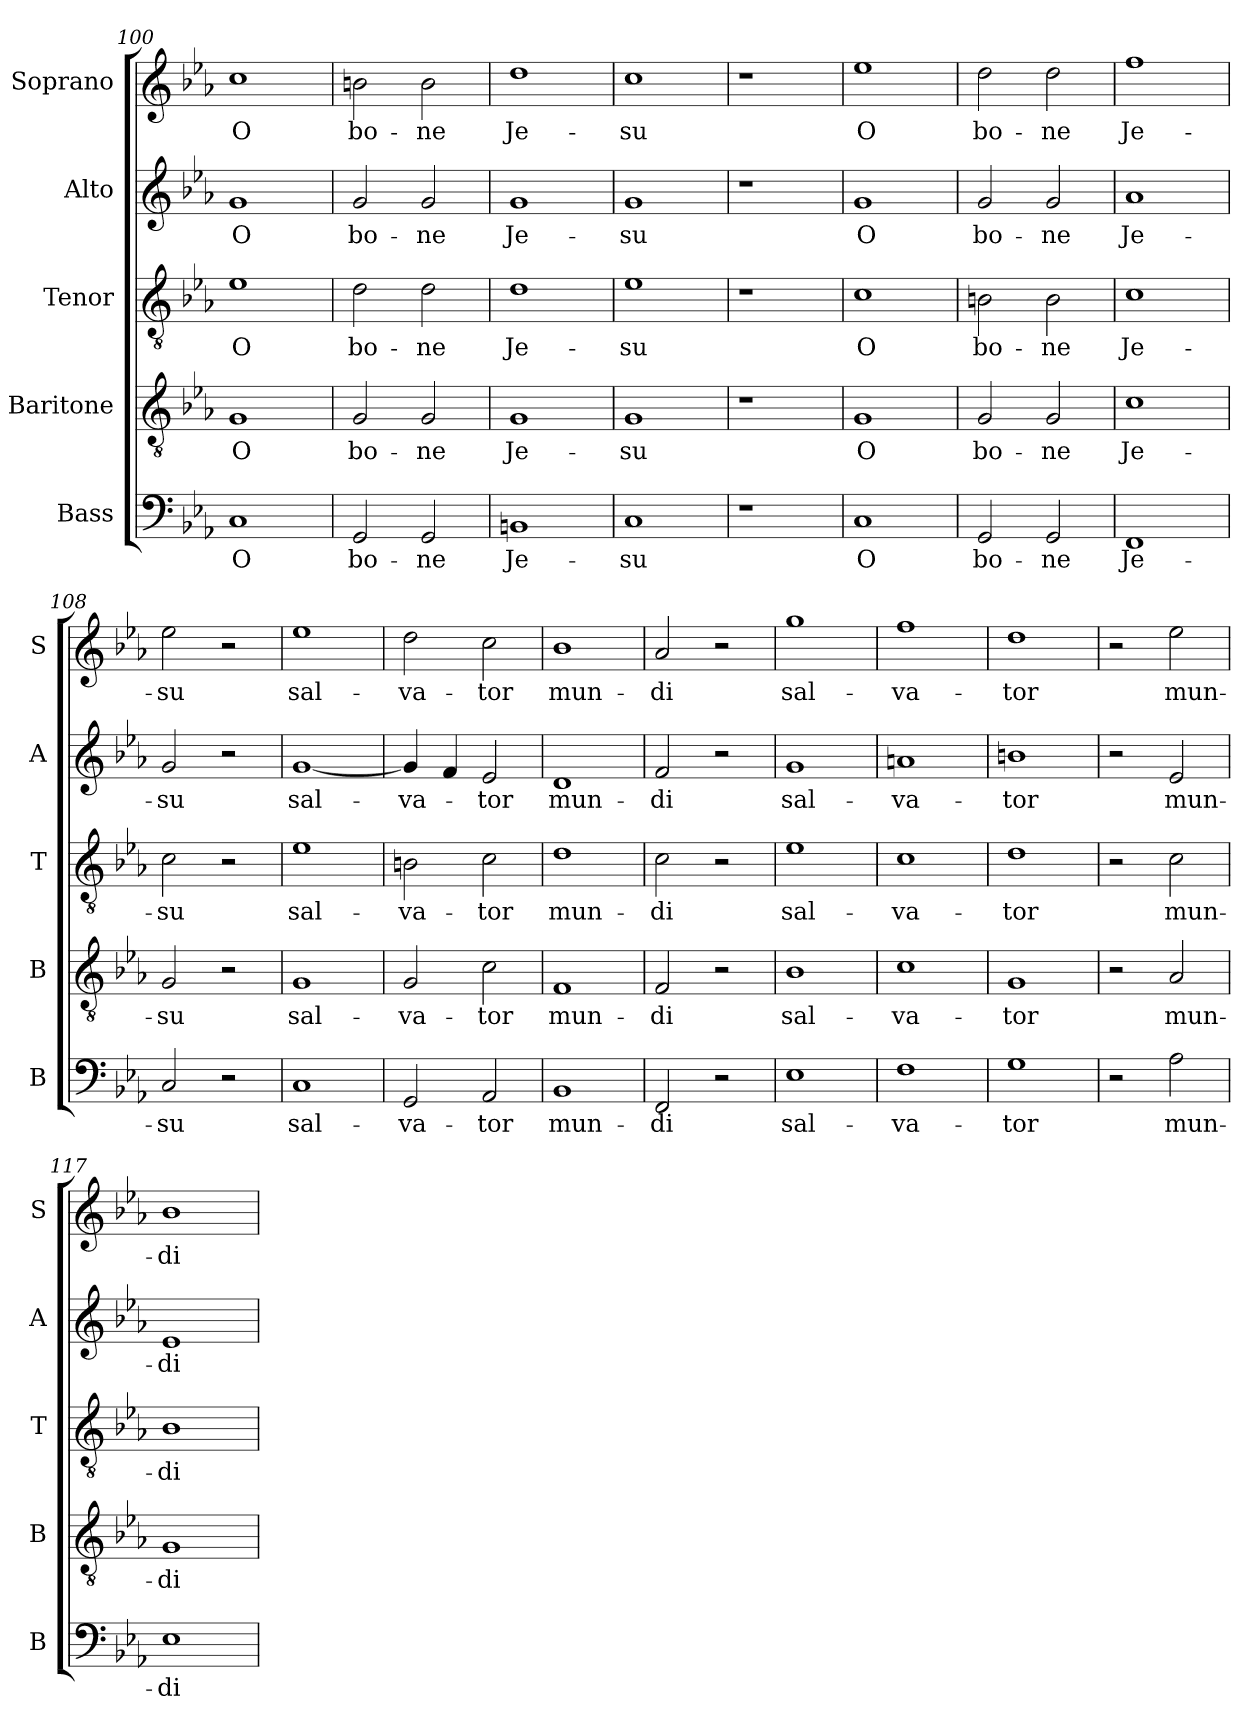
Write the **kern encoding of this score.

**kern	**text	**kern	**text	**kern	**text	**kern	**text	**kern	**text
*part5	*part5	*part4	*part4	*part3	*part3	*part2	*part2	*part1	*part1
*staff5	*staff5	*staff4	*staff4	*staff3	*staff3	*staff2	*staff2	*staff1	*staff1
*I"Bass	*	*I"Baritone	*	*I"Tenor	*	*I"Alto	*	*I"Soprano	*
*I'B	*	*I'B	*	*I'T	*	*I'A	*	*I'S	*
*clefF4	*	*clefGv2	*	*clefGv2	*	*clefG2	*	*clefG2	*
*k[b-e-a-]	*	*k[b-e-a-]	*	*k[b-e-a-]	*	*k[b-e-a-]	*	*k[b-e-a-]	*
*E-:	*	*E-:	*	*E-:	*	*E-:	*	*E-:	*
=100	=100	=100	=100	=100	=100	=100	=100	=100	=100
!	!LO:LY:a:rj	!	!LO:LY:a:rj	!	!LO:LY:b:rj	!	!LO:LY:a:rj	!	!LO:LY:b:rj
1C	O	1G	O	1e-	O	1g	O	1cc	O
=101	=101	=101	=101	=101	=101	=101	=101	=101	=101
!	!LO:LY:a	!	!LO:LY:a	!	!LO:LY:b	!	!LO:LY:a	!	!LO:LY:b
2GG/	bo-	2G/	bo-	2d\	bo-	2g/	bo-	2bn\	bo-
!	!LO:LY:a	!	!LO:LY:a	!	!LO:LY:b	!	!LO:LY:a	!	!LO:LY:b
2GG/	-ne	2G/	-ne	2d\	-ne	2g/	-ne	2b\	-ne
=102	=102	=102	=102	=102	=102	=102	=102	=102	=102
!	!LO:LY:a	!	!LO:LY:a	!	!LO:LY:b	!	!LO:LY:a	!	!LO:LY:b
1BBn	Je-	1G	Je-	1d	Je-	1g	Je-	1dd	Je-
=103	=103	=103	=103	=103	=103	=103	=103	=103	=103
!	!LO:LY:a	!	!LO:LY:a	!	!LO:LY:b	!	!LO:LY:a	!	!LO:LY:b
1C	-su	1G	-su	1e-	-su	1g	-su	1cc	-su
=104	=104	=104	=104	=104	=104	=104	=104	=104	=104
1r	.	1r	.	1r	.	1r	.	1r	.
=105	=105	=105	=105	=105	=105	=105	=105	=105	=105
!	!LO:LY:a:rj	!	!LO:LY:a:rj	!	!LO:LY:b:rj	!	!LO:LY:a:rj	!	!LO:LY:b:rj
1C	O	1G	O	1c	O	1g	O	1ee-	O
=106	=106	=106	=106	=106	=106	=106	=106	=106	=106
!	!LO:LY:a	!	!LO:LY:a	!	!LO:LY:b	!	!LO:LY:a	!	!LO:LY:b
2GG/	bo-	2G/	bo-	2Bn\	bo-	2g/	bo-	2dd\	bo-
!	!LO:LY:a	!	!LO:LY:a	!	!LO:LY:b	!	!LO:LY:a	!	!LO:LY:b
2GG/	-ne	2G/	-ne	2B\	-ne	2g/	-ne	2dd\	-ne
=107	=107	=107	=107	=107	=107	=107	=107	=107	=107
!	!LO:LY:a	!	!LO:LY:a	!	!LO:LY:b	!	!LO:LY:a	!	!LO:LY:b
1FF	Je-	1c	Je-	1c	Je-	1a-	Je-	1ff	Je-
=108	=108	=108	=108	=108	=108	=108	=108	=108	=108
!	!LO:LY:a	!	!LO:LY:a	!	!LO:LY:b	!	!LO:LY:a	!	!LO:LY:b
2C/	-su	2G/	-su	2c\	-su	2g/	-su	2ee-\	-su
2r	.	2r	.	2r	.	2r	.	2r	.
=109	=109	=109	=109	=109	=109	=109	=109	=109	=109
!	!LO:LY:a	!	!LO:LY:a	!	!LO:LY:b	!	!LO:LY:a	!	!LO:LY:b
1C	sal-	1G	sal-	1e-	sal-	[<1g	sal-	1ee-	sal-
=110	=110	=110	=110	=110	=110	=110	=110	=110	=110
!	!LO:LY:a	!	!LO:LY:a	!	!LO:LY:b	!	!LO:LY:a	!	!LO:LY:b
2GG/	-va-	2G/	-va-	2Bn\	-va-	4g/]	-va-	2dd\	-va-
.	.	.	.	.	.	4f/	.	.	.
!	!LO:LY:a	!	!LO:LY:a	!	!LO:LY:b	!	!LO:LY:a	!	!LO:LY:b
2AA-/	-tor	2c\	-tor	2c\	-tor	2e-/	-tor	2cc\	-tor
=111	=111	=111	=111	=111	=111	=111	=111	=111	=111
!	!LO:LY:a	!	!LO:LY:a	!	!LO:LY:b	!	!LO:LY:a	!	!LO:LY:b
1BB-	mun-	1F	mun-	1d	mun-	1d	mun-	1b-	mun-
=112	=112	=112	=112	=112	=112	=112	=112	=112	=112
!	!LO:LY:a	!	!LO:LY:a	!	!LO:LY:b	!	!LO:LY:a	!	!LO:LY:b
2FF/	-di	2F/	-di	2c\	-di	2f/	-di	2a-/	-di
2r	.	2r	.	2r	.	2r	.	2r	.
!!LO:LB:g=z
=113	=113	=113	=113	=113	=113	=113	=113	=113	=113
!	!LO:LY:a	!	!LO:LY:a	!	!LO:LY:b	!	!LO:LY:a	!	!LO:LY:b
1E-	sal-	1B-	sal-	1e-	sal-	1g	sal-	1gg	sal-
=114	=114	=114	=114	=114	=114	=114	=114	=114	=114
!	!LO:LY:a	!	!LO:LY:a	!	!LO:LY:b	!	!LO:LY:a	!	!LO:LY:b
1F	-va-	1c	-va-	1c	-va-	1an	-va-	1ff	-va-
=115	=115	=115	=115	=115	=115	=115	=115	=115	=115
!	!LO:LY:a	!	!LO:LY:a	!	!LO:LY:b	!	!LO:LY:a	!	!LO:LY:b
1G	-tor	1G	-tor	1d	-tor	1bn	-tor	1dd	-tor
=116	=116	=116	=116	=116	=116	=116	=116	=116	=116
2r	.	2r	.	2r	.	2r	.	2r	.
!	!LO:LY:a	!	!LO:LY:a	!	!LO:LY:b	!	!LO:LY:a	!	!LO:LY:b
2A-\	mun-	2A-/	mun-	2c\	mun-	2e-/	mun-	2ee-\	mun-
=117	=117	=117	=117	=117	=117	=117	=117	=117	=117
!	!LO:LY:a	!	!LO:LY:a	!	!LO:LY:b	!	!LO:LY:a	!	!LO:LY:b
1E-	-di	1G	-di	1B-	-di	1e-	-di	1b-	-di
=	=	=	=	=	=	=	=	=	=
*-	*-	*-	*-	*-	*-	*-	*-	*-	*-
